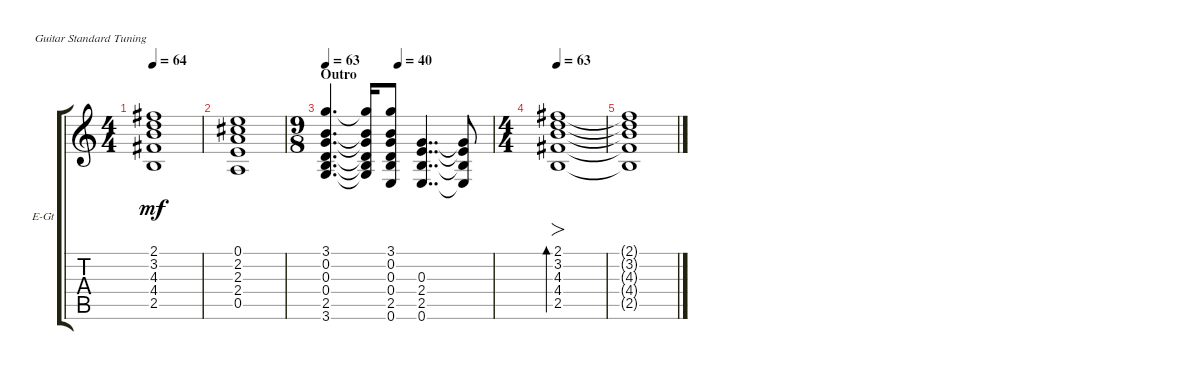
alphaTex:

\defaultSystemsLayout 4
\bracketExtendMode groupsimilarinstruments
\firstSystemTrackNameOrientation horizontal
\otherSystemsTrackNameOrientation horizontal
\track ("Rythm Guitar" "E-Gt") {instrument electricguitarclean}
\staff {score tabs}
\tuning (E4 B3 G3 D3 A2 E2)
\ts (4 4)
\tempo 64
\clef g2
\ks c
(2.5 4.4 4.3 3.2 2.1).1{dy mf} |
(0.5 2.4 2.3 2.2 0.1).1 |
\ts (9 8)
\section ("" "Outro")
\tempo (63 0.00625)
\tempo (40 0.4375)
(3.6 2.5 0.4 0.3 0.2 3.1).4{d} (3.1{t} 0.2{t} 0.3{t} 0.4{t} 2.5{t} 3.6{t}).16 (3.1 0.2 0.3 0.4 2.5 0.6).8 (0.6 2.5 2.4 0.3).4{dd} (0.6{t} 2.5{t} 2.4{t} 0.3{t}).8 |
\ts (4 4)
\tempo 63
(2.5 4.4 4.3 3.2 2.1).1{fo bd 30} |
(2.5{t} 4.4{t} 4.3{t} 3.2{t} 2.1{t}).1
